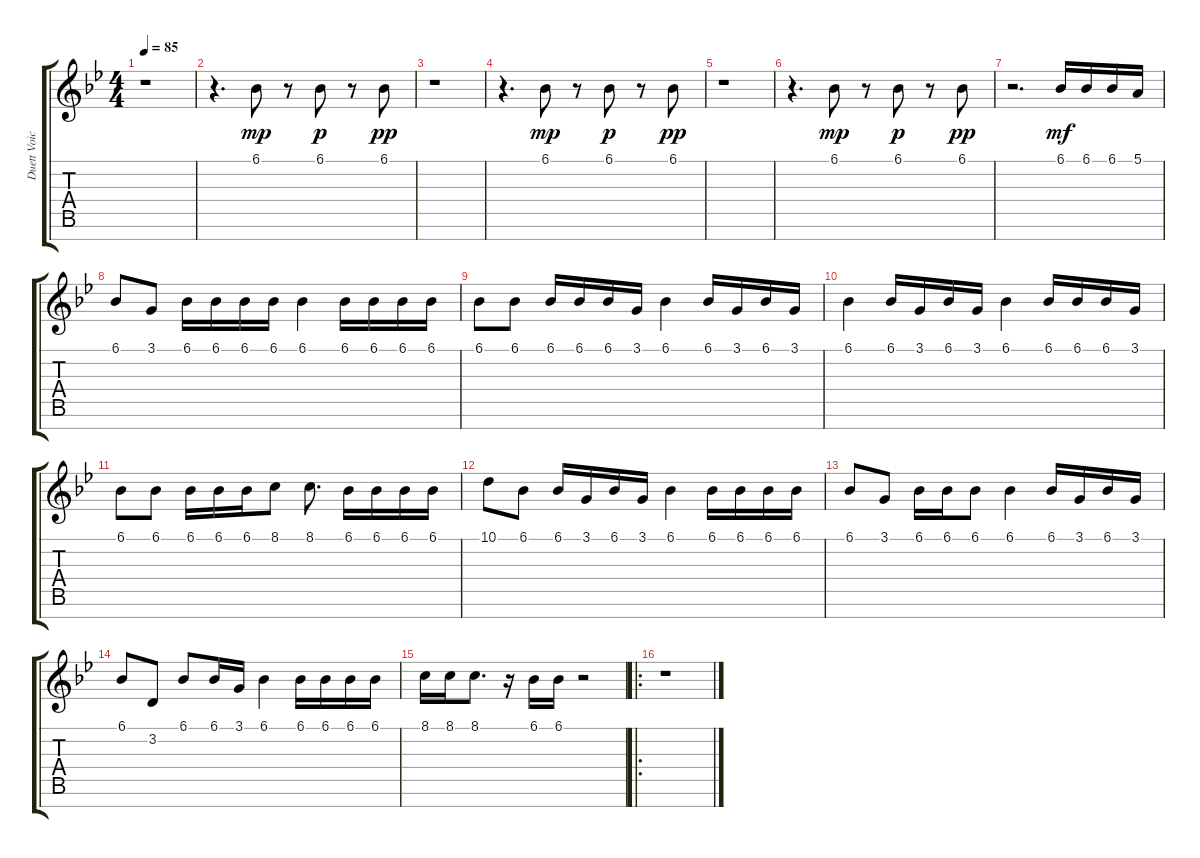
\track ("Duett Voice" "Duett Voic") {instrument tenorsax}
\staff {score tabs}
\tuning (E4 B3 G3 D3 A2 E2 B1) {hide}
\ts (4 4)
\tempo 85
\clef g2
\ks gminor
r.1{dy pp} |
r.4{d} 6.1.8{dy mp} r.8 6.1.8{dy p} r.8 6.1.8{dy pp} |
r.1 |
r.4{d} 6.1.8{dy mp} r.8 6.1.8{dy p} r.8 6.1.8{dy pp} |
r.1 |
r.4{d} 6.1.8{dy mp} r.8 6.1.8{dy p} r.8 6.1.8{dy pp} |
r.2{d} 6.1.16{dy mf} 6.1.16 6.1.16 5.1.16 |
6.1.8 3.1.8 6.1.16 6.1.16 6.1.16 6.1.16 6.1.4 6.1.16 6.1.16 6.1.16 6.1.16 |
6.1.8 6.1.8 6.1.16 6.1.16 6.1.16 3.1.16 6.1.4 6.1.16 3.1.16 6.1.16 3.1.16 |
6.1.4 6.1.16 3.1.16 6.1.16 3.1.16 6.1.4 6.1.16 6.1.16 6.1.16 3.1.16 |
6.1.8 6.1.8 6.1.16 6.1.16 6.1.16 8.1.8 8.1.8{d} 6.1.16 6.1.16 6.1.16 6.1.16 |
10.1.8 6.1.8 6.1.16 3.1.16 6.1.16 3.1.16 6.1.4 6.1.16 6.1.16 6.1.16 6.1.16 |
6.1.8 3.1.8 6.1.16 6.1.16 6.1.8 6.1.4 6.1.16 3.1.16 6.1.16 3.1.16 |
6.1.8 3.2.8 6.1.8 6.1.16 3.1.16 6.1.4 6.1.16 6.1.16 6.1.16 6.1.16 |
8.1.16 8.1.16 8.1.8{d} r.16 6.1.16 6.1.16 r.2 |
\ro
r.1
